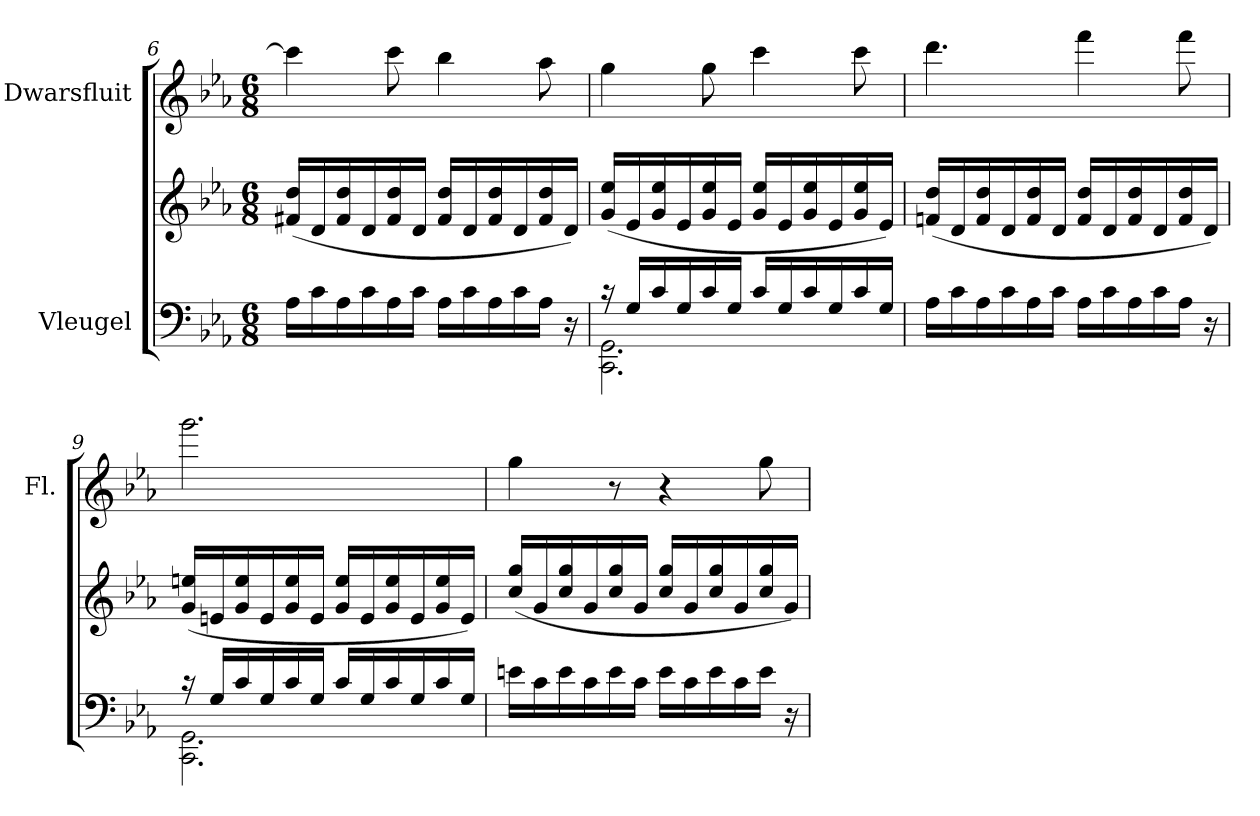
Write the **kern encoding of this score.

**kern	**kern	**kern
*part2	*part2	*part1
*staff3	*staff2	*staff1
*I"Vleugel	*	*I"Dwarsfluit
*	*	*I'Fl.
*clefF4	*clefG2	*clefG2
*k[b-e-a-]	*k[b-e-a-]	*k[b-e-a-]
*M6/8	*M6/8	*M6/8
=6	=6	=6
16A-\LL	(>16f#X/ 16dd/LL	4ccc\]
16c\	16d/	.
16A-\	16f#/ 16dd/	.
16c\	16d/	.
16A-\	16f#/ 16dd/	8ccc\
16c\JJ	16d/JJ	.
16A-\LL	16f#/ 16dd/LL	4bb-\
16c\	16d/	.
16A-\	16f#/ 16dd/	.
16c\	16d/	.
16A-\JJ	16f#/ 16dd/	8aa-\
16r	16d/JJ)	.
!!LO:LB:g=z
=7	=7	=7
*^	*	*
16r	2.CC\ 2.GG\	(>16g/ 16ee-/LL	4gg\
16G/LL	.	16e-/	.
16c/	.	16g/ 16ee-/	.
16G/	.	16e-/	.
16c/	.	16g/ 16ee-/	8gg\
16G/JJ	.	16e-/JJ	.
16c/LL	.	16g/ 16ee-/LL	4ccc\
16G/	.	16e-/	.
16c/	.	16g/ 16ee-/	.
16G/	.	16e-/	.
16c/	.	16g/ 16ee-/	8ccc\
16G/JJ	.	16e-/JJ)	.
*v	*v	*	*
=8	=8	=8
16A-\LL	(16fn/ 16dd/LL	4.ddd\
16c\	16d/	.
16A-\	16f/ 16dd/	.
16c\	16d/	.
16A-\	16f/ 16dd/	.
16c\JJ	16d/JJ	.
16A-\LL	16f/ 16dd/LL	4fff\
16c\	16d/	.
16A-\	16f/ 16dd/	.
16c\	16d/	.
16A-\JJ	16f/ 16dd/	8fff\
16r	16d/JJ)	.
=9	=9	=9
*^	*	*
16r	2.CC\ 2.GG\	(>16g/ 16een/LL	2.ggg\
16G/LL	.	16en/	.
16c/	.	16g/ 16ee/	.
16G/	.	16e/	.
16c/	.	16g/ 16ee/	.
16G/JJ	.	16e/JJ	.
16c/LL	.	16g/ 16ee/LL	.
16G/	.	16e/	.
16c/	.	16g/ 16ee/	.
16G/	.	16e/	.
16c/	.	16g/ 16ee/	.
16G/JJ	.	16e/JJ)	.
*v	*v	*	*
!!LO:PB:g=z
=10	=10	=10
16en\LL	(16cc/ 16gg/LL	4gg\
16c\	16g/	.
16e\	16cc/ 16gg/	.
16c\	16g/	.
16e\	16cc/ 16gg/	8r
16c\JJ	16g/JJ	.
16e\LL	16cc/ 16gg/LL	4r
16c\	16g/	.
16e\	16cc/ 16gg/	.
16c\	16g/	.
16e\JJ	16cc/ 16gg/	8gg\
16r	16g/JJ)	.
=	=	=
*-	*-	*-
